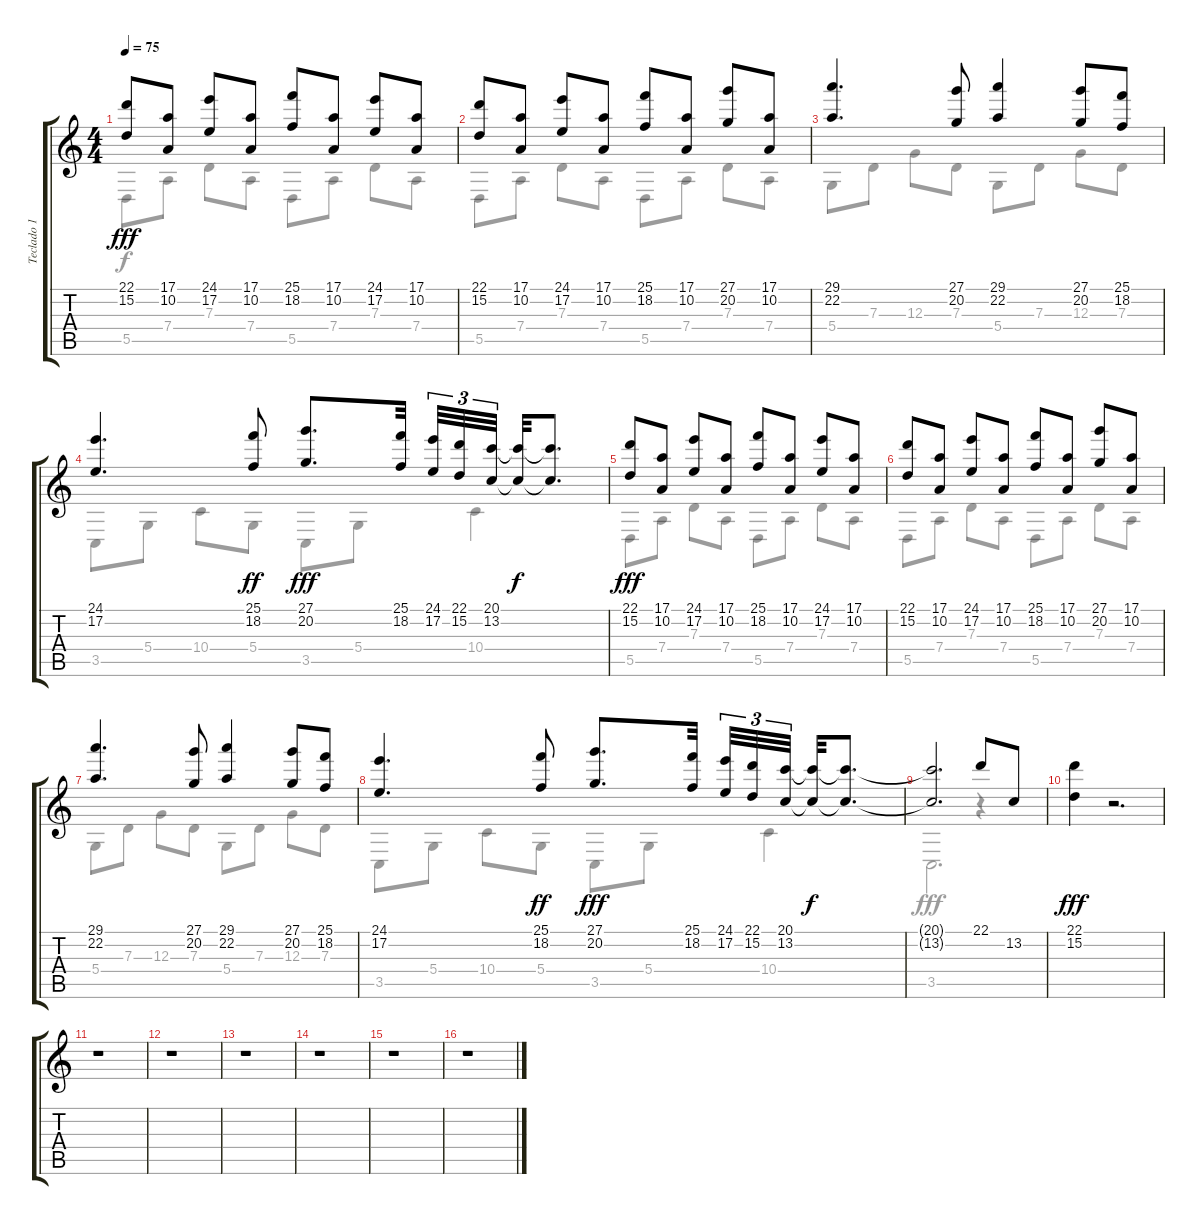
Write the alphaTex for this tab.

\track ("Teclado 1" "Teclado 1") {instrument acousticgrandpiano}
\staff {score tabs}
\tuning (E4 B3 G3 D3 A2 E2) {hide}
\voice
\ts (4 4)
\tempo 75
\clef g2
\ks c
(22.1 15.2).8{dy fff} (17.1 10.2).8 (24.1 17.2).8 (17.1 10.2).8 (25.1 18.2).8 (17.1 10.2).8 (24.1 17.2).8 (17.1 10.2).8 |
(22.1 15.2).8 (17.1 10.2).8 (24.1 17.2).8 (17.1 10.2).8 (25.1 18.2).8 (17.1 10.2).8 (27.1 20.2).8 (17.1 10.2).8 |
(29.1 22.2).4{d} (27.1 20.2).8 (29.1 22.2).4 (27.1 20.2).8 (25.1 18.2).8 |
(24.1 17.2).4{d} (25.1 18.2).8{dy ff} (27.1 20.2).8{d dy fff} (25.1 18.2).32{beam splitsecondary} (24.1 17.2).32{tu (3 2)} (22.1 15.2).32{tu (3 2)} (20.1 13.2).32{tu (3 2) beam splitsecondary} (20.1{t} 13.2{t}).32{dy f} (20.1{t} 13.2{t}).8{d} |
(22.1 15.2).8{dy fff} (17.1 10.2).8 (24.1 17.2).8 (17.1 10.2).8 (25.1 18.2).8 (17.1 10.2).8 (24.1 17.2).8 (17.1 10.2).8 |
(22.1 15.2).8 (17.1 10.2).8 (24.1 17.2).8 (17.1 10.2).8 (25.1 18.2).8 (17.1 10.2).8 (27.1 20.2).8 (17.1 10.2).8 |
(29.1 22.2).4{d} (27.1 20.2).8 (29.1 22.2).4 (27.1 20.2).8 (25.1 18.2).8 |
(24.1 17.2).4{d} (25.1 18.2).8{dy ff} (27.1 20.2).8{d dy fff} (25.1 18.2).32{beam splitsecondary} (24.1 17.2).32{tu (3 2)} (22.1 15.2).32{tu (3 2)} (20.1 13.2).32{tu (3 2) beam splitsecondary} (20.1{t} 13.2{t}).32{dy f} (20.1{t} 13.2{t}).8{d} |
(20.1{t} 13.2{t}).2{d} 22.1.8 13.2.8 |
(22.1 15.2).4{dy fff} r.2{d} |
r.1 |
r.1 |
r.1 |
r.1 |
r.1 |
r.1
\voice
\clef g2
\ottava regular
\simile none
\ks c
5.5.8{dy f} 7.4.8 7.3.8 7.4.8 5.5.8 7.4.8 7.3.8 7.4.8 |
5.5.8 7.4.8 7.3.8 7.4.8 5.5.8 7.4.8 7.3.8 7.4.8 |
5.4.8 7.3.8 12.3.8 7.3.8 5.4.8 7.3.8 12.3.8 7.3.8 |
3.5.8 5.4.8 10.4.8 5.4.8 3.5.8 5.4.8 10.4.4 |
5.5.8 7.4.8 7.3.8 7.4.8 5.5.8 7.4.8 7.3.8 7.4.8 |
5.5.8 7.4.8 7.3.8 7.4.8 5.5.8 7.4.8 7.3.8 7.4.8 |
5.4.8 7.3.8 12.3.8 7.3.8 5.4.8 7.3.8 12.3.8 7.3.8 |
3.5.8 5.4.8 10.4.8 5.4.8 3.5.8 5.4.8 10.4.4 |
3.5.2{d dy fff} r.4 |
|
|
|
|
|
|
